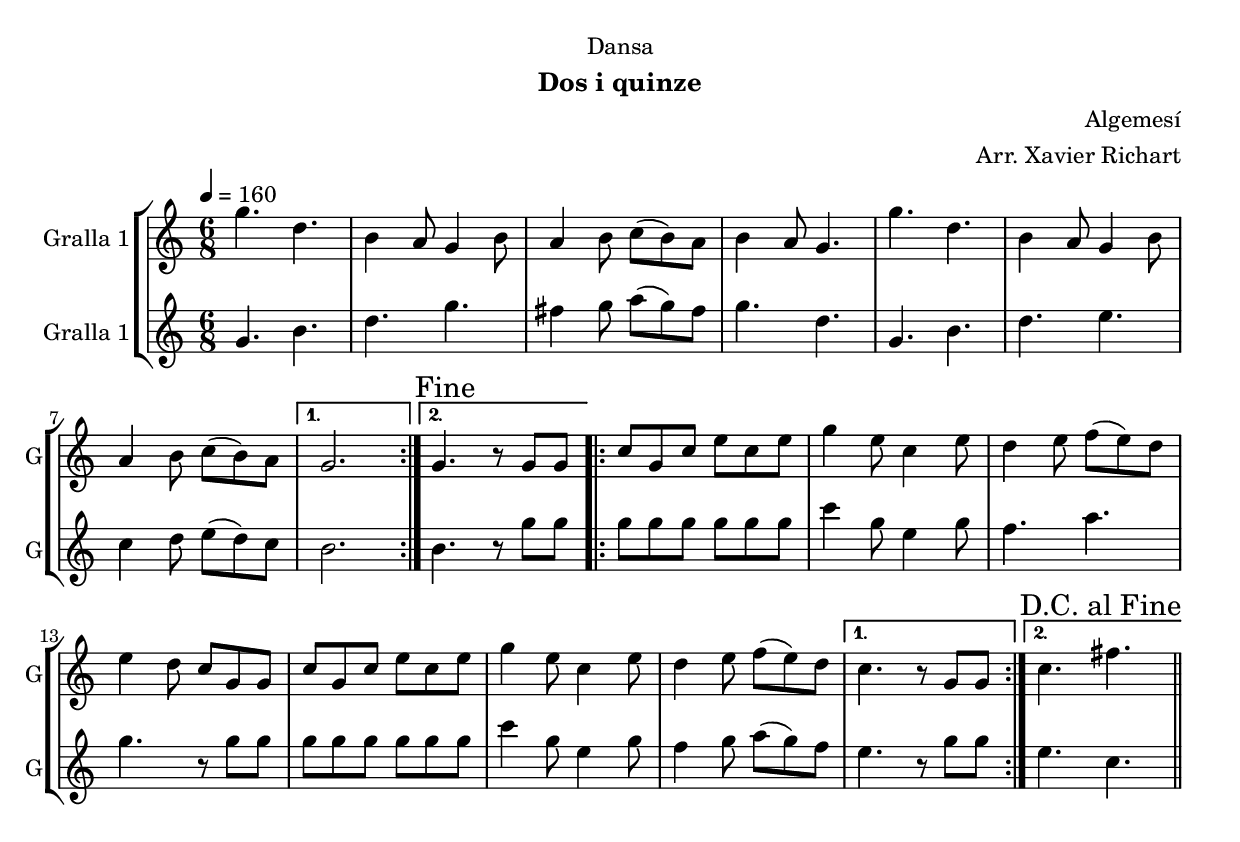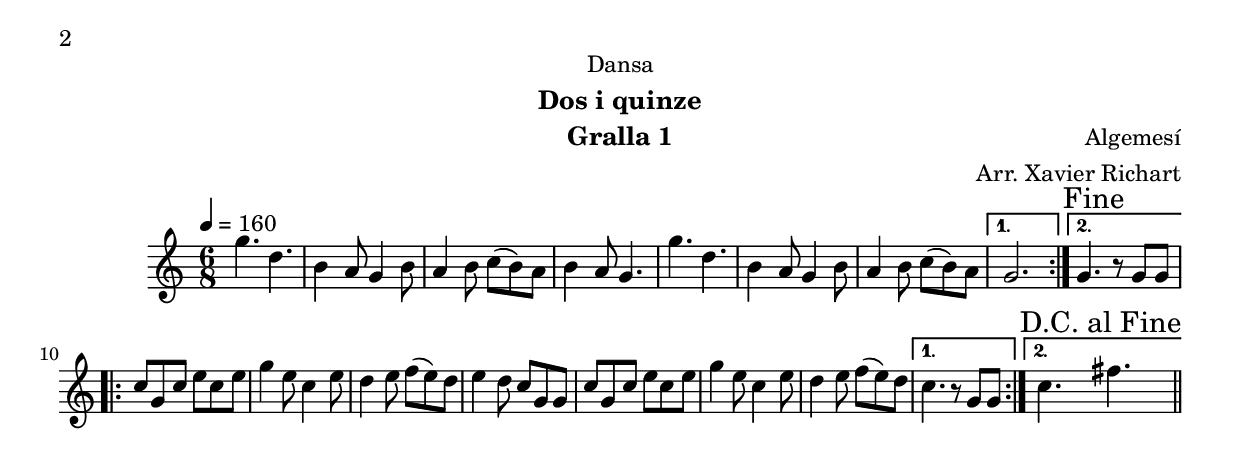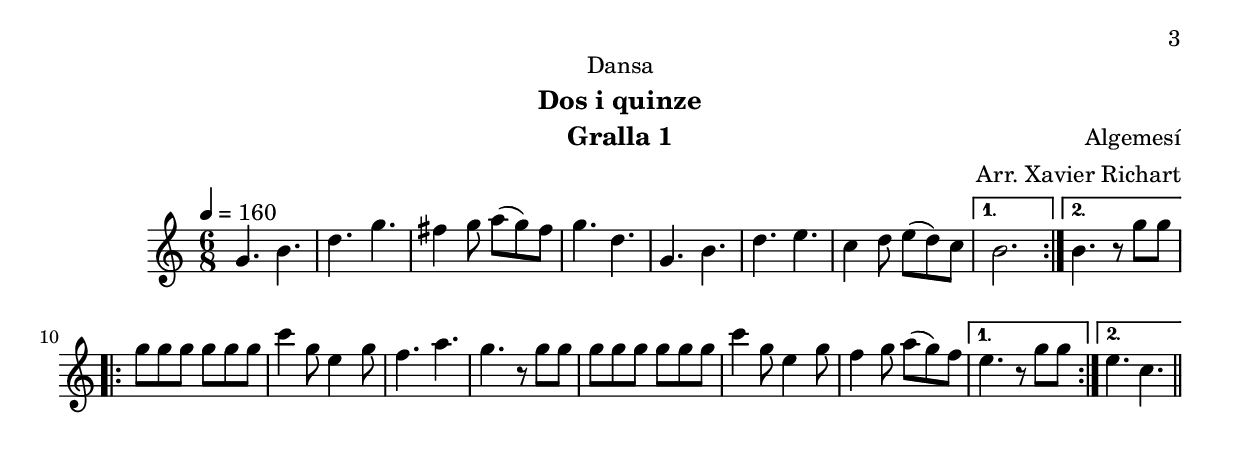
\version "2.16.2"

\header {
  dedication="Dansa"
  title=""
  subtitle="Dos i quinze"
  subsubtitle=""
  poet=""
  meter=""
  piece=""
  composer="Algemesí"
  arranger="Arr. Xavier Richart"
  opus=""
  instrument=""
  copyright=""
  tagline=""
}

liniaroAa =
\relative g''
{
  \tempo 4=160
  \clef treble
  \key c \major
  \time 6/8
  \repeat volta 2 { g4. d  |
  b4 a8 g4 b8  |
  a4 b8 c ( b ) a  |
  b4 a8 g4.  |
  %05
  g'4. d  |
  b4 a8 g4 b8  |
  a4 b8 c ( b ) a }
  \alternative { { g2. }
  { \mark "Fine" g4. r8 g g } }
  %10
  \repeat volta 2 { c8 g c e c e  |
  g4 e8 c4 e8  |
  d4 e8 f ( e ) d  |
  e4 d8 c g g  |
  c8 g c e c e  |
  %15
  g4 e8 c4 e8  |
  d4 e8 f ( e ) d }
  \alternative { { c4. r8 g g }
  { \mark "D.C. al Fine" c4. fis } } \bar "||"
}

liniaroAb =
\relative g'
{
  \tempo 4=160
  \clef treble
  \key c \major
  \time 6/8
  \repeat volta 2 { g4. b  |
  d4. g  |
  fis4 g8 a ( g ) fis  |
  g4. d  |
  %05
  g,4. b  |
  d4. e  |
  c4 d8 e ( d ) c }
  \alternative { { b2. }
  { b4. r8 g' g } }
  %10
  \repeat volta 2 { g8 g g g g g  |
  c4 g8 e4 g8  |
  f4. a  |
  g4. r8 g g  |
  g8 g g g g g  |
  %15
  c4 g8 e4 g8  |
  f4 g8 a ( g ) f }
  \alternative { { e4. r8 g g }
  { e4. c } } \bar "||"
}

\bookpart {
  \score {
    \new StaffGroup {
      \override Score.RehearsalMark #'self-alignment-X = #LEFT
      <<
        \new Staff \with {instrumentName = #"Gralla 1" shortInstrumentName = #"G"} \liniaroAa
        \new Staff \with {instrumentName = #"Gralla 1" shortInstrumentName = #"G"} \liniaroAb
      >>
    }
    \layout {}
  }
  \score { \unfoldRepeats
    \new StaffGroup {
      \override Score.RehearsalMark #'self-alignment-X = #LEFT
      <<
        \new Staff \with {instrumentName = #"Gralla 1" shortInstrumentName = #"G"} \liniaroAa
        \new Staff \with {instrumentName = #"Gralla 1" shortInstrumentName = #"G"} \liniaroAb
      >>
    }
    \midi {
      \set Staff.midiInstrument = "oboe"
      \set DrumStaff.midiInstrument = "drums"
    }
  }
}

\bookpart {
  \header {instrument="Gralla 1"}
  \score {
    \new StaffGroup {
      \override Score.RehearsalMark #'self-alignment-X = #LEFT
      <<
        \new Staff \liniaroAa
      >>
    }
    \layout {}
  }
  \score { \unfoldRepeats
    \new StaffGroup {
      \override Score.RehearsalMark #'self-alignment-X = #LEFT
      <<
        \new Staff \liniaroAa
      >>
    }
    \midi {
      \set Staff.midiInstrument = "oboe"
      \set DrumStaff.midiInstrument = "drums"
    }
  }
}

\bookpart {
  \header {instrument="Gralla 1"}
  \score {
    \new StaffGroup {
      \override Score.RehearsalMark #'self-alignment-X = #LEFT
      <<
        \new Staff \liniaroAb
      >>
    }
    \layout {}
  }
  \score { \unfoldRepeats
    \new StaffGroup {
      \override Score.RehearsalMark #'self-alignment-X = #LEFT
      <<
        \new Staff \liniaroAb
      >>
    }
    \midi {
      \set Staff.midiInstrument = "oboe"
      \set DrumStaff.midiInstrument = "drums"
    }
  }
}

